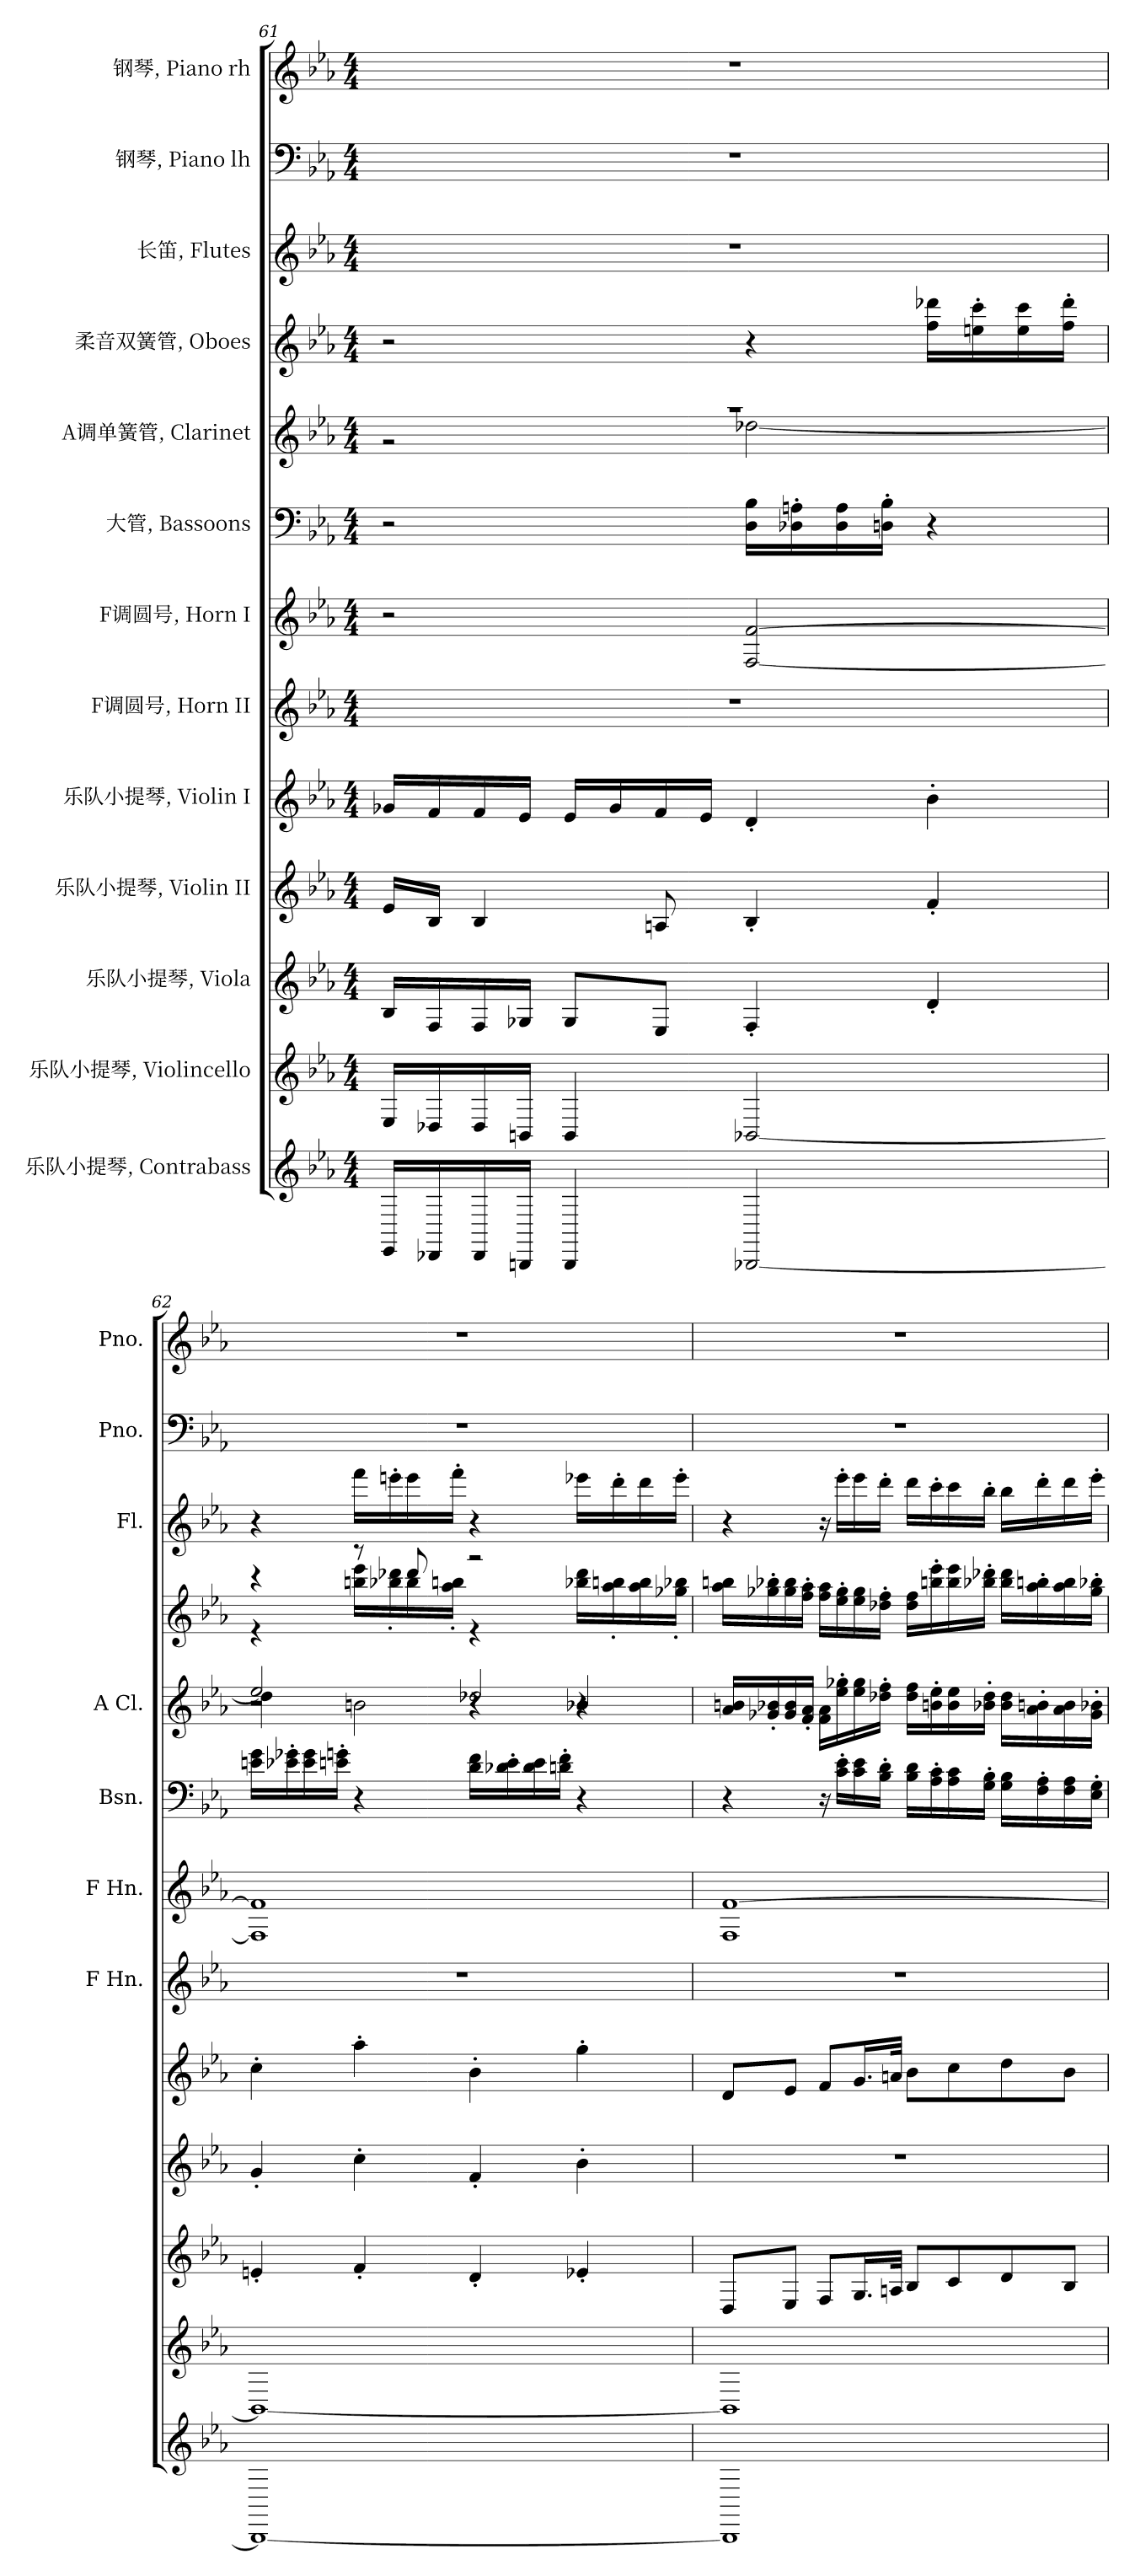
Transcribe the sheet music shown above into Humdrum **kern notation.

**kern	**kern	**kern	**kern	**kern	**kern	**kern	**kern	**kern	**kern	**kern	**kern	**kern
*part13	*part12	*part11	*part10	*part9	*part8	*part7	*part6	*part5	*part4	*part3	*part2	*part1
*staff13	*staff12	*staff11	*staff10	*staff9	*staff8	*staff7	*staff6	*staff5	*staff4	*staff3	*staff2	*staff1
*I"乐队小提琴, Contrabass	*I"乐队小提琴, Violincello	*I"乐队小提琴, Viola	*I"乐队小提琴, Violin II	*I"乐队小提琴, Violin I	*I"F调圆号, Horn II	*I"F调圆号, Horn I	*I"大管, Bassoons	*I"A调单簧管, Clarinet	*I"柔音双簧管, Oboes	*I"长笛, Flutes	*I"钢琴, Piano lh	*I"钢琴, Piano rh
*	*	*	*	*	*I'F Hn.	*I'F Hn.	*I'Bsn.	*I'A Cl.	*	*I'Fl.	*I'Pno.	*I'Pno.
!!LO:PB:g=z
*clefG2	*clefG2	*clefG2	*clefG2	*clefG2	*clefG2	*clefG2	*clefF4	*clefG2	*clefG2	*clefG2	*clefF4	*clefG2
*	*	*	*	*	*ITrd4c7	*ITrd4c7	*	*ITrd2c3	*ITrd2c3	*	*	*
*k[b-e-a-]	*k[b-e-a-]	*k[b-e-a-]	*k[b-e-a-]	*k[b-e-a-]	*k[b-e-a-d-]	*k[b-e-a-d-]	*k[b-e-a-]	*k[]	*k[]	*k[b-e-a-]	*k[b-e-a-]	*k[b-e-a-]
*M4/4	*M4/4	*M4/4	*M4/4	*M4/4	*M4/4	*M4/4	*M4/4	*M4/4	*M4/4	*M4/4	*M4/4	*M4/4
=61	=61	=61	=61	=61	=61	=61	=61	=61	=61	=61	=61	=61
*	*	*	*	*	*	*	*	*^	*	*	*	*
16EE-/LL	16E-/LL	16B-/LL	16e-/LL	16g-X/LL	1r	2r	2r	1r	2r	2r	1r	1r	1r
16DD-X/	16D-X/	16F/	16B-/JJ	16f/	.	.	.	.	.	.	.	.	.
16DD-/	16D-/	16F/	4B-/	16f/	.	.	.	.	.	.	.	.	.
16BBBn/JJ	16BBn/JJ	16G-X/JJ	.	16e-/JJ	.	.	.	.	.	.	.	.	.
4BBB/	4BB/	8G-/L	.	16e-/LL	.	.	.	.	.	.	.	.	.
.	.	.	.	16g-/	.	.	.	.	.	.	.	.	.
.	.	8E-/J	8An/	16f/	.	.	.	.	.	.	.	.	.
.	.	.	.	16e-/JJ	.	.	.	.	.	.	.	.	.
[2BBB-X/	[2BB-X/	4F'/	4B-'/	4d'/	.	[2BB-/ [2B-/	16D\ 16B-\LL	.	[2b-X\	4r	.	.	.
.	.	.	.	.	.	.	16D-X\' 16An\'	.	.	.	.	.	.
.	.	.	.	.	.	.	16D-\ 16A\	.	.	.	.	.	.
.	.	.	.	.	.	.	16Dn\' 16B-\'JJ	.	.	.	.	.	.
.	.	4d'/	4f'/	4b-'\	.	.	4r	.	.	16dd\ 16bb-X\LL	.	.	.
.	.	.	.	.	.	.	.	.	.	16cc#X\' 16aa\'	.	.	.
.	.	.	.	.	.	.	.	.	.	16cc#\ 16aa\	.	.	.
.	.	.	.	.	.	.	.	.	.	16dd\' 16bb-\'JJ	.	.	.
!!LO:PB:g=z
=62	=62	=62	=62	=62	=62	=62	=62	=62	=62	=62	=62	=62	=62
*	*	*	*	*	*	*	*	*	*^	*^	*	*	*
1BBB-_	1BB-_	4en'/	4g'/	4cc'\	1r	1BB-] 1B-]	16en\ 16g\LL	2cc/	4b-\]	2r	4r	4r	4r	1r	1r
.	.	.	.	.	.	.	16e-X\' 16g-X\'	.	.	.	.	.	.	.	.
.	.	.	.	.	.	.	16e-\ 16g-\	.	.	.	.	.	.	.	.
.	.	.	.	.	.	.	16en\' 16gn\'JJ	.	.	.	.	.	.	.	.
.	.	4f'/	4cc'\	4aa-'\	.	.	4r	.	2g#X\	.	8r	16gg#X\ 16ccc\LL	16fff\LL	.	.
.	.	.	.	.	.	.	.	.	.	.	.	16ggn\' 16bb-X\'	16eeen'\	.	.
.	.	.	.	.	.	.	.	.	.	.	8bb-/	16gg\	16eee\	.	.
.	.	.	.	.	.	.	.	.	.	.	.	16ff\' 16gg#X\'JJ	16fff'\JJ	.	.
.	.	4d'/	4f'/	4b-'\	.	.	16d\ 16f\LL	2b-X/	.	4r	2r	4r	4r	.	.
.	.	.	.	.	.	.	16d-X\' 16e\'	.	.	.	.	.	.	.	.
.	.	.	.	.	.	.	16d-\ 16e\	.	.	.	.	.	.	.	.
.	.	.	.	.	.	.	16dn\' 16f\'JJ	.	.	.	.	.	.	.	.
.	.	4e-X'/	4b-'\	4gg'\	.	.	4r	.	4r	4gn/	.	16ggn\ 16bb-\LL	16eee-X\LL	.	.
.	.	.	.	.	.	.	.	.	.	.	.	16ff\' 16gg#X\'	16ddd'\	.	.
.	.	.	.	.	.	.	.	.	.	.	.	16ff\ 16gg#\	16ddd\	.	.
.	.	.	.	.	.	.	.	.	.	.	.	16ee-X\' 16ggn\'JJ	16eee-'\JJ	.	.
*	*	*	*	*	*	*	*	*v	*v	*v	*	*	*	*	*
*	*	*	*	*	*	*	*	*	*v	*v	*	*	*
!!LO:PB:g=z
=63	=63	=63	=63	=63	=63	=63	=63	=63	=63	=63	=63	=63
*	*	*	*	*	*	*^	*	*	*	*	*	*
1BBB-]	1BB-]	8D/L	1r	8d/L	1r	[1B-	1BB-	4r	16f/ 16g#X/LL	16ff\ 16gg#X\LL	4r	1r	1r
.	.	.	.	.	.	.	.	.	16e-X/' 16gn/'	16ee-X\' 16ggn\'	.	.	.
.	.	8E-/J	.	8e-/J	.	.	.	.	16e-/ 16g/	16ee-\ 16gg\	.	.	.
.	.	.	.	.	.	.	.	.	16d/' 16f/'JJ	16dd\' 16ff\'JJ	.	.	.
.	.	8F/L	.	8f/L	.	.	.	16r	16d\ 16f\LL	16dd\ 16ff\LL	16r	.	.
.	.	.	.	.	.	.	.	16c\' 16e-\'LL	16cc\' 16ee-X\'	16cc\' 16ee-\'	16eee-'\LL	.	.
.	.	16.G/L	.	16.g/L	.	.	.	16c\ 16e-\	16cc\ 16ee-\	16cc\ 16ee-\	16eee-\	.	.
.	.	.	.	.	.	.	.	16B-\' 16d\'JJ	16b-X\' 16dd\'JJ	16b-X\' 16dd\'JJ	16ddd'\JJ	.	.
.	.	32An/JJk	.	32an/JJk	.	.	.	.	.	.	.	.	.
.	.	8B-/L	.	8b-\L	.	.	.	16B-\ 16d\LL	16b-\ 16dd\LL	16b-\ 16dd\LL	16ddd\LL	.	.
.	.	.	.	.	.	.	.	16A-\' 16c\'	16g#X\' 16cc\'	16gg#X\' 16ccc\'	16ccc'\	.	.
.	.	8c/	.	8cc\	.	.	.	16A-\ 16c\	16g#\ 16cc\	16gg#\ 16ccc\	16ccc\	.	.
.	.	.	.	.	.	.	.	16G\' 16B-\'JJ	16gn\' 16b-\'JJ	16ggn\' 16bb-X\'JJ	16bb-'\JJ	.	.
.	.	8d/	.	8dd\	.	.	.	16G\ 16B-\LL	16g\ 16b-\LL	16gg\ 16bb-\LL	16bb-\LL	.	.
.	.	.	.	.	.	.	.	16F\' 16A-\'	16f\' 16g#X\'	16ff\' 16gg#X\'	16ddd'\	.	.
.	.	8B-/J	.	8b-\J	.	.	.	16F\ 16A-\	16f\ 16g#\	16ff\ 16gg#\	16ddd\	.	.
.	.	.	.	.	.	.	.	16E-\' 16G\'JJ	16e-\' 16gn\'JJ	16ee-\' 16ggn\'JJ	16eee-'\JJ	.	.
*	*	*	*	*	*	*v	*v	*	*	*	*	*	*
=	=	=	=	=	=	=	=	=	=	=	=	=
*-	*-	*-	*-	*-	*-	*-	*-	*-	*-	*-	*-	*-
